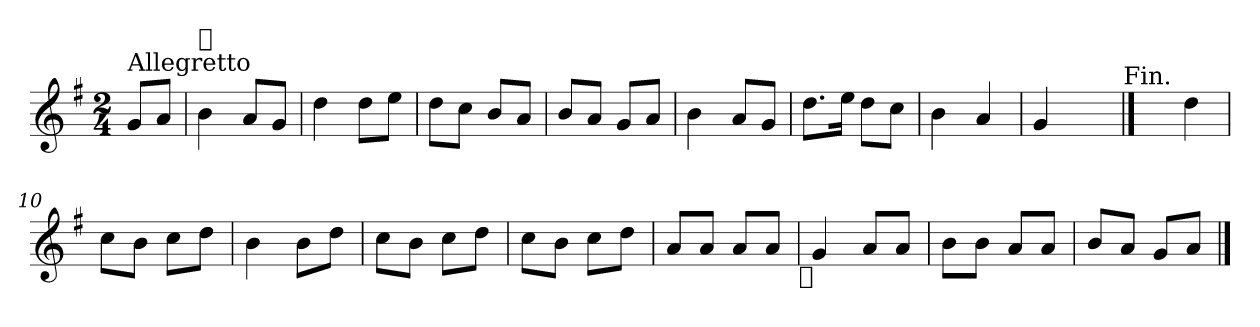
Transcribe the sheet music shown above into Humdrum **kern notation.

**kern
*part1
*staff1
*clefG2
*k[f#]
*G:
*M2/4
=
!LO:TX:a:t=Allegretto
8g/L
8a/J
=1
!LO:TX:a:t=𝄋
4b\
8a/L
8g/J
=2
4dd\
8dd\L
8ee\J
=3
8dd\L
8cc\J
8b/L
8a/J
=4
8b/L
8a/J
8g/L
8a/J
=5
4b\
8a/L
8g/J
=6
8.dd\L
16ee\Jk
8dd\L
8cc\J
=7
4b\
4a/
!!LO:LB:g=z
=8
4g/
4ryy
!LO:TX:a:t=Fin.
==9
4ryy
4dd\
=10
8cc\L
8b\J
8cc\L
8dd\J
=11
4b\
8b\L
8dd\J
=12
8cc\L
8b\J
8cc\L
8dd\J
=13
8cc\L
8b\J
8cc\L
8dd\J
=14
8a/L
8a/J
8a/L
8a/J
!LO:TX:b:t=𝄋
=15
4g/
8a/L
8a/J
=16
8b\L
8b\J
8a/L
8a/J
!!LO:LB:g=z
=17
8b/L
8a/J
8g/L
8a/J
==
*-
